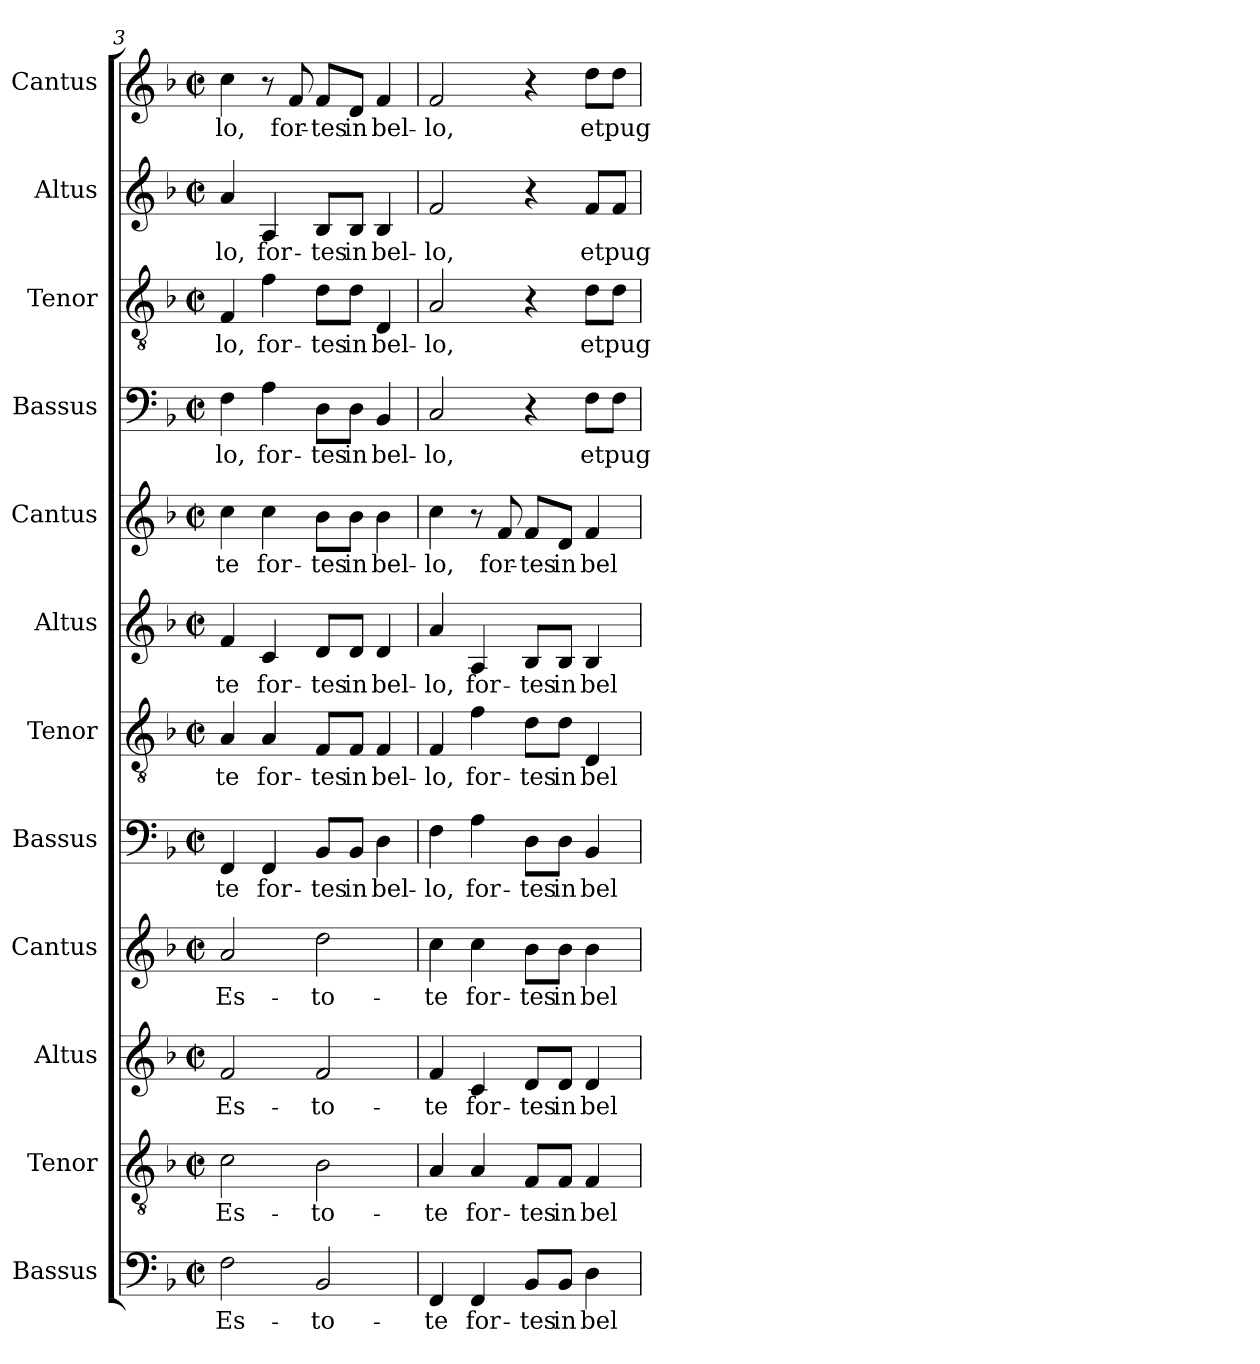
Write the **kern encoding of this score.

**kern	**text	**kern	**text	**kern	**text	**kern	**text	**kern	**text	**kern	**text	**kern	**text	**kern	**text	**kern	**text	**kern	**text	**kern	**text	**kern	**text
*part12	*part12	*part11	*part11	*part10	*part10	*part9	*part9	*part8	*part8	*part7	*part7	*part6	*part6	*part5	*part5	*part4	*part4	*part3	*part3	*part2	*part2	*part1	*part1
*staff12	*staff12	*staff11	*staff11	*staff10	*staff10	*staff9	*staff9	*staff8	*staff8	*staff7	*staff7	*staff6	*staff6	*staff5	*staff5	*staff4	*staff4	*staff3	*staff3	*staff2	*staff2	*staff1	*staff1
*I"Bassus	*	*I"Tenor	*	*I"Altus	*	*I"Cantus	*	*I"Bassus	*	*I"Tenor	*	*I"Altus	*	*I"Cantus	*	*I"Bassus	*	*I"Tenor	*	*I"Altus	*	*I"Cantus	*
*I'B.	*	*I'T.	*	*I'A.	*	*I'S.	*	*I'B.	*	*I'T.	*	*I'A.	*	*I'S.	*	*I'B.	*	*I'T.	*	*I'A.	*	*I'S.	*
*clefF4	*	*clefGv2	*	*clefG2	*	*clefG2	*	*clefF4	*	*clefGv2	*	*clefG2	*	*clefG2	*	*clefF4	*	*clefGv2	*	*clefG2	*	*clefG2	*
*	*	*ITrd7c12	*	*	*	*	*	*	*	*ITrd7c12	*	*	*	*	*	*	*	*ITrd7c12	*	*	*	*	*
*k[b-]	*	*k[b-]	*	*k[b-]	*	*k[b-]	*	*k[b-]	*	*k[b-]	*	*k[b-]	*	*k[b-]	*	*k[b-]	*	*k[b-]	*	*k[b-]	*	*k[b-]	*
*F:	*	*F:	*	*F:	*	*F:	*	*F:	*	*F:	*	*F:	*	*F:	*	*F:	*	*F:	*	*F:	*	*F:	*
*M2/2	*	*M2/2	*	*M2/2	*	*M2/2	*	*M2/2	*	*M2/2	*	*M2/2	*	*M2/2	*	*M2/2	*	*M2/2	*	*M2/2	*	*M2/2	*
*met(c|)	*	*met(c|)	*	*met(c|)	*	*met(c|)	*	*met(c|)	*	*met(c|)	*	*met(c|)	*	*met(c|)	*	*met(c|)	*	*met(c|)	*	*met(c|)	*	*met(c|)	*
=3	=3	=3	=3	=3	=3	=3	=3	=3	=3	=3	=3	=3	=3	=3	=3	=3	=3	=3	=3	=3	=3	=3	=3
!	!LO:LY:b:color=#000000	!	!	!	!	!	!	!	!	!	!	!	!	!	!	!	!	!	!	!	!	!	!
!	!	!	!LO:LY:b:color=#000000	!	!	!	!	!	!	!	!	!	!	!	!	!	!	!	!	!	!	!	!
!	!	!	!	!	!LO:LY:b:color=#000000	!	!	!	!	!	!	!	!	!	!	!	!	!	!	!	!	!	!
!	!	!	!	!	!	!	!LO:LY:b:color=#000000	!	!	!	!	!	!	!	!	!	!	!	!	!	!	!	!
!	!	!	!	!	!	!	!	!	!LO:LY:b:color=#000000	!	!	!	!	!	!	!	!	!	!	!	!	!	!
!	!	!	!	!	!	!	!	!	!	!	!LO:LY:b:color=#000000	!	!	!	!	!	!	!	!	!	!	!	!
!	!	!	!	!	!	!	!	!	!	!	!	!	!LO:LY:b:color=#000000	!	!	!	!	!	!	!	!	!	!
!	!	!	!	!	!	!	!	!	!	!	!	!	!	!	!LO:LY:b:color=#000000	!	!	!	!	!	!	!	!
!	!	!	!	!	!	!	!	!	!	!	!	!	!	!	!	!	!LO:LY:b:color=#000000	!	!	!	!	!	!
!	!	!	!	!	!	!	!	!	!	!	!	!	!	!	!	!	!	!	!LO:LY:b:color=#000000	!	!	!	!
!	!	!	!	!	!	!	!	!	!	!	!	!	!	!	!	!	!	!	!	!	!LO:LY:b:color=#000000	!	!
!	!	!	!	!	!	!	!	!	!	!	!	!	!	!	!	!	!	!	!	!	!	!	!LO:LY:b:color=#000000
2Fi\	Es-	2Ci\	Es-	2fi/	Es-	2ai/	Es-	4FFi/	-te	4AAi/	-te	4fi/	-te	4cci\	-te	4Fi\	-lo,	4FFi/	-lo,	4ai/	-lo,	4cci\	-lo,
!	!	!	!	!	!	!	!	!	!LO:LY:b:color=#000000	!	!	!	!	!	!	!	!	!	!	!	!	!	!
!	!	!	!	!	!	!	!	!	!	!	!LO:LY:b:color=#000000	!	!	!	!	!	!	!	!	!	!	!	!
!	!	!	!	!	!	!	!	!	!	!	!	!	!LO:LY:b:color=#000000	!	!	!	!	!	!	!	!	!	!
!	!	!	!	!	!	!	!	!	!	!	!	!	!	!	!LO:LY:b:color=#000000	!	!	!	!	!	!	!	!
!	!	!	!	!	!	!	!	!	!	!	!	!	!	!	!	!	!LO:LY:b:color=#000000	!	!	!	!	!	!
!	!	!	!	!	!	!	!	!	!	!	!	!	!	!	!	!	!	!	!LO:LY:b:color=#000000	!	!	!	!
!	!	!	!	!	!	!	!	!	!	!	!	!	!	!	!	!	!	!	!	!	!LO:LY:b:color=#000000	!	!
.	.	.	.	.	.	.	.	4FFi/	for-	4AAi/	for-	4ci/	for-	4cci\	for-	4Ai\	for-	4Fi\	for-	4Ai/	for-	8r	.
!	!	!	!	!	!	!	!	!	!	!	!	!	!	!	!	!	!	!	!	!	!	!	!LO:LY:b:color=#000000
.	.	.	.	.	.	.	.	.	.	.	.	.	.	.	.	.	.	.	.	.	.	8fi/	for-
!	!LO:LY:b:color=#000000	!	!	!	!	!	!	!	!	!	!	!	!	!	!	!	!	!	!	!	!	!	!
!	!	!	!LO:LY:b:color=#000000	!	!	!	!	!	!	!	!	!	!	!	!	!	!	!	!	!	!	!	!
!	!	!	!	!	!LO:LY:b:color=#000000	!	!	!	!	!	!	!	!	!	!	!	!	!	!	!	!	!	!
!	!	!	!	!	!	!	!LO:LY:b:color=#000000	!	!	!	!	!	!	!	!	!	!	!	!	!	!	!	!
!	!	!	!	!	!	!	!	!	!LO:LY:b:color=#000000	!	!	!	!	!	!	!	!	!	!	!	!	!	!
!	!	!	!	!	!	!	!	!	!	!	!LO:LY:b:color=#000000	!	!	!	!	!	!	!	!	!	!	!	!
!	!	!	!	!	!	!	!	!	!	!	!	!	!LO:LY:b:color=#000000	!	!	!	!	!	!	!	!	!	!
!	!	!	!	!	!	!	!	!	!	!	!	!	!	!	!LO:LY:b:color=#000000	!	!	!	!	!	!	!	!
!	!	!	!	!	!	!	!	!	!	!	!	!	!	!	!	!	!LO:LY:b:color=#000000	!	!	!	!	!	!
!	!	!	!	!	!	!	!	!	!	!	!	!	!	!	!	!	!	!	!LO:LY:b:color=#000000	!	!	!	!
!	!	!	!	!	!	!	!	!	!	!	!	!	!	!	!	!	!	!	!	!	!LO:LY:b:color=#000000	!	!
!	!	!	!	!	!	!	!	!	!	!	!	!	!	!	!	!	!	!	!	!	!	!	!LO:LY:b:color=#000000
2BB-i/	-to-	2BB-i\	-to-	2fi/	-to-	2ddi\	-to-	8BB-i/L	-tes	8FFi/L	-tes	8di/L	-tes	8b-i\L	-tes	8Di\L	-tes	8Di\L	-tes	8B-i/L	-tes	8fi/L	-tes
!	!	!	!	!	!	!	!	!	!LO:LY:b:color=#000000	!	!	!	!	!	!	!	!	!	!	!	!	!	!
!	!	!	!	!	!	!	!	!	!	!	!LO:LY:b:color=#000000	!	!	!	!	!	!	!	!	!	!	!	!
!	!	!	!	!	!	!	!	!	!	!	!	!	!LO:LY:b:color=#000000	!	!	!	!	!	!	!	!	!	!
!	!	!	!	!	!	!	!	!	!	!	!	!	!	!	!LO:LY:b:color=#000000	!	!	!	!	!	!	!	!
!	!	!	!	!	!	!	!	!	!	!	!	!	!	!	!	!	!LO:LY:b:color=#000000	!	!	!	!	!	!
!	!	!	!	!	!	!	!	!	!	!	!	!	!	!	!	!	!	!	!LO:LY:b:color=#000000	!	!	!	!
!	!	!	!	!	!	!	!	!	!	!	!	!	!	!	!	!	!	!	!	!	!LO:LY:b:color=#000000	!	!
!	!	!	!	!	!	!	!	!	!	!	!	!	!	!	!	!	!	!	!	!	!	!	!LO:LY:b:color=#000000
.	.	.	.	.	.	.	.	8BB-i/J	in	8FFi/J	in	8di/J	in	8b-i\J	in	8Di\J	in	8Di\J	in	8B-i/J	in	8di/J	in
!	!	!	!	!	!	!	!	!	!LO:LY:b:color=#000000	!	!	!	!	!	!	!	!	!	!	!	!	!	!
!	!	!	!	!	!	!	!	!	!	!	!LO:LY:b:color=#000000	!	!	!	!	!	!	!	!	!	!	!	!
!	!	!	!	!	!	!	!	!	!	!	!	!	!LO:LY:b:color=#000000	!	!	!	!	!	!	!	!	!	!
!	!	!	!	!	!	!	!	!	!	!	!	!	!	!	!LO:LY:b:color=#000000	!	!	!	!	!	!	!	!
!	!	!	!	!	!	!	!	!	!	!	!	!	!	!	!	!	!LO:LY:b:color=#000000	!	!	!	!	!	!
!	!	!	!	!	!	!	!	!	!	!	!	!	!	!	!	!	!	!	!LO:LY:b:color=#000000	!	!	!	!
!	!	!	!	!	!	!	!	!	!	!	!	!	!	!	!	!	!	!	!	!	!LO:LY:b:color=#000000	!	!
!	!	!	!	!	!	!	!	!	!	!	!	!	!	!	!	!	!	!	!	!	!	!	!LO:LY:b:color=#000000
.	.	.	.	.	.	.	.	4Di\	bel-	4FFi/	bel-	4di/	bel-	4b-i\	bel-	4BB-i/	bel-	4DDi/	bel-	4B-i/	bel-	4fi/	bel-
=4	=4	=4	=4	=4	=4	=4	=4	=4	=4	=4	=4	=4	=4	=4	=4	=4	=4	=4	=4	=4	=4	=4	=4
!	!LO:LY:b:color=#000000	!	!	!	!	!	!	!	!	!	!	!	!	!	!	!	!	!	!	!	!	!	!
!	!	!	!LO:LY:b:color=#000000	!	!	!	!	!	!	!	!	!	!	!	!	!	!	!	!	!	!	!	!
!	!	!	!	!	!LO:LY:b:color=#000000	!	!	!	!	!	!	!	!	!	!	!	!	!	!	!	!	!	!
!	!	!	!	!	!	!	!LO:LY:b:color=#000000	!	!	!	!	!	!	!	!	!	!	!	!	!	!	!	!
!	!	!	!	!	!	!	!	!	!LO:LY:b:color=#000000	!	!	!	!	!	!	!	!	!	!	!	!	!	!
!	!	!	!	!	!	!	!	!	!	!	!LO:LY:b:color=#000000	!	!	!	!	!	!	!	!	!	!	!	!
!	!	!	!	!	!	!	!	!	!	!	!	!	!LO:LY:b:color=#000000	!	!	!	!	!	!	!	!	!	!
!	!	!	!	!	!	!	!	!	!	!	!	!	!	!	!LO:LY:b:color=#000000	!	!	!	!	!	!	!	!
!	!	!	!	!	!	!	!	!	!	!	!	!	!	!	!	!	!LO:LY:b:color=#000000	!	!	!	!	!	!
!	!	!	!	!	!	!	!	!	!	!	!	!	!	!	!	!	!	!	!LO:LY:b:color=#000000	!	!	!	!
!	!	!	!	!	!	!	!	!	!	!	!	!	!	!	!	!	!	!	!	!	!LO:LY:b:color=#000000	!	!
!	!	!	!	!	!	!	!	!	!	!	!	!	!	!	!	!	!	!	!	!	!	!	!LO:LY:b:color=#000000
4FFi/	-te	4AAi/	-te	4fi/	-te	4cci\	-te	4Fi\	-lo,	4FFi/	-lo,	4ai/	-lo,	4cci\	-lo,	2Ci/	-lo,	2AAi/	-lo,	2fi/	-lo,	2fi/	-lo,
!	!LO:LY:b:color=#000000	!	!	!	!	!	!	!	!	!	!	!	!	!	!	!	!	!	!	!	!	!	!
!	!	!	!LO:LY:b:color=#000000	!	!	!	!	!	!	!	!	!	!	!	!	!	!	!	!	!	!	!	!
!	!	!	!	!	!LO:LY:b:color=#000000	!	!	!	!	!	!	!	!	!	!	!	!	!	!	!	!	!	!
!	!	!	!	!	!	!	!LO:LY:b:color=#000000	!	!	!	!	!	!	!	!	!	!	!	!	!	!	!	!
!	!	!	!	!	!	!	!	!	!LO:LY:b:color=#000000	!	!	!	!	!	!	!	!	!	!	!	!	!	!
!	!	!	!	!	!	!	!	!	!	!	!LO:LY:b:color=#000000	!	!	!	!	!	!	!	!	!	!	!	!
!	!	!	!	!	!	!	!	!	!	!	!	!	!LO:LY:b:color=#000000	!	!	!	!	!	!	!	!	!	!
4FFi/	for-	4AAi/	for-	4ci/	for-	4cci\	for-	4Ai\	for-	4Fi\	for-	4Ai/	for-	8r	.	.	.	.	.	.	.	.	.
!	!	!	!	!	!	!	!	!	!	!	!	!	!	!	!LO:LY:b:color=#000000	!	!	!	!	!	!	!	!
.	.	.	.	.	.	.	.	.	.	.	.	.	.	8fi/	for-	.	.	.	.	.	.	.	.
!	!LO:LY:b:color=#000000	!	!	!	!	!	!	!	!	!	!	!	!	!	!	!	!	!	!	!	!	!	!
!	!	!	!LO:LY:b:color=#000000	!	!	!	!	!	!	!	!	!	!	!	!	!	!	!	!	!	!	!	!
!	!	!	!	!	!LO:LY:b:color=#000000	!	!	!	!	!	!	!	!	!	!	!	!	!	!	!	!	!	!
!	!	!	!	!	!	!	!LO:LY:b:color=#000000	!	!	!	!	!	!	!	!	!	!	!	!	!	!	!	!
!	!	!	!	!	!	!	!	!	!LO:LY:b:color=#000000	!	!	!	!	!	!	!	!	!	!	!	!	!	!
!	!	!	!	!	!	!	!	!	!	!	!LO:LY:b:color=#000000	!	!	!	!	!	!	!	!	!	!	!	!
!	!	!	!	!	!	!	!	!	!	!	!	!	!LO:LY:b:color=#000000	!	!	!	!	!	!	!	!	!	!
!	!	!	!	!	!	!	!	!	!	!	!	!	!	!	!LO:LY:b:color=#000000	!	!	!	!	!	!	!	!
8BB-i/L	-tes	8FFi/L	-tes	8di/L	-tes	8b-i\L	-tes	8Di\L	-tes	8Di\L	-tes	8B-i/L	-tes	8fi/L	-tes	4r	.	4r	.	4r	.	4r	.
!	!LO:LY:b:color=#000000	!	!	!	!	!	!	!	!	!	!	!	!	!	!	!	!	!	!	!	!	!	!
!	!	!	!LO:LY:b:color=#000000	!	!	!	!	!	!	!	!	!	!	!	!	!	!	!	!	!	!	!	!
!	!	!	!	!	!LO:LY:b:color=#000000	!	!	!	!	!	!	!	!	!	!	!	!	!	!	!	!	!	!
!	!	!	!	!	!	!	!LO:LY:b:color=#000000	!	!	!	!	!	!	!	!	!	!	!	!	!	!	!	!
!	!	!	!	!	!	!	!	!	!LO:LY:b:color=#000000	!	!	!	!	!	!	!	!	!	!	!	!	!	!
!	!	!	!	!	!	!	!	!	!	!	!LO:LY:b:color=#000000	!	!	!	!	!	!	!	!	!	!	!	!
!	!	!	!	!	!	!	!	!	!	!	!	!	!LO:LY:b:color=#000000	!	!	!	!	!	!	!	!	!	!
!	!	!	!	!	!	!	!	!	!	!	!	!	!	!	!LO:LY:b:color=#000000	!	!	!	!	!	!	!	!
8BB-i/J	in	8FFi/J	in	8di/J	in	8b-i\J	in	8Di\J	in	8Di\J	in	8B-i/J	in	8di/J	in	.	.	.	.	.	.	.	.
!	!LO:LY:b:color=#000000	!	!	!	!	!	!	!	!	!	!	!	!	!	!	!	!	!	!	!	!	!	!
!	!	!	!LO:LY:b:color=#000000	!	!	!	!	!	!	!	!	!	!	!	!	!	!	!	!	!	!	!	!
!	!	!	!	!	!LO:LY:b:color=#000000	!	!	!	!	!	!	!	!	!	!	!	!	!	!	!	!	!	!
!	!	!	!	!	!	!	!LO:LY:b:color=#000000	!	!	!	!	!	!	!	!	!	!	!	!	!	!	!	!
!	!	!	!	!	!	!	!	!	!LO:LY:b:color=#000000	!	!	!	!	!	!	!	!	!	!	!	!	!	!
!	!	!	!	!	!	!	!	!	!	!	!LO:LY:b:color=#000000	!	!	!	!	!	!	!	!	!	!	!	!
!	!	!	!	!	!	!	!	!	!	!	!	!	!LO:LY:b:color=#000000	!	!	!	!	!	!	!	!	!	!
!	!	!	!	!	!	!	!	!	!	!	!	!	!	!	!LO:LY:b:color=#000000	!	!	!	!	!	!	!	!
!	!	!	!	!	!	!	!	!	!	!	!	!	!	!	!	!	!LO:LY:b:color=#000000	!	!	!	!	!	!
!	!	!	!	!	!	!	!	!	!	!	!	!	!	!	!	!	!	!	!LO:LY:b:color=#000000	!	!	!	!
!	!	!	!	!	!	!	!	!	!	!	!	!	!	!	!	!	!	!	!	!	!LO:LY:b:color=#000000	!	!
!	!	!	!	!	!	!	!	!	!	!	!	!	!	!	!	!	!	!	!	!	!	!	!LO:LY:b:color=#000000
4Di\	bel-	4FFi/	bel-	4di/	bel-	4b-i\	bel-	4BB-i/	bel-	4DDi/	bel-	4B-i/	bel-	4fi/	bel-	8Fi\L	et	8Di\L	et	8fi/L	et	8ddi\L	et
!	!	!	!	!	!	!	!	!	!	!	!	!	!	!	!	!	!LO:LY:b:color=#000000	!	!	!	!	!	!
!	!	!	!	!	!	!	!	!	!	!	!	!	!	!	!	!	!	!	!LO:LY:b:color=#000000	!	!	!	!
!	!	!	!	!	!	!	!	!	!	!	!	!	!	!	!	!	!	!	!	!	!LO:LY:b:color=#000000	!	!
!	!	!	!	!	!	!	!	!	!	!	!	!	!	!	!	!	!	!	!	!	!	!	!LO:LY:b:color=#000000
.	.	.	.	.	.	.	.	.	.	.	.	.	.	.	.	8Fi\J	pug-	8Di\J	pug-	8fi/J	pug-	8ddi\J	pug-
=	=	=	=	=	=	=	=	=	=	=	=	=	=	=	=	=	=	=	=	=	=	=	=
*-	*-	*-	*-	*-	*-	*-	*-	*-	*-	*-	*-	*-	*-	*-	*-	*-	*-	*-	*-	*-	*-	*-	*-
